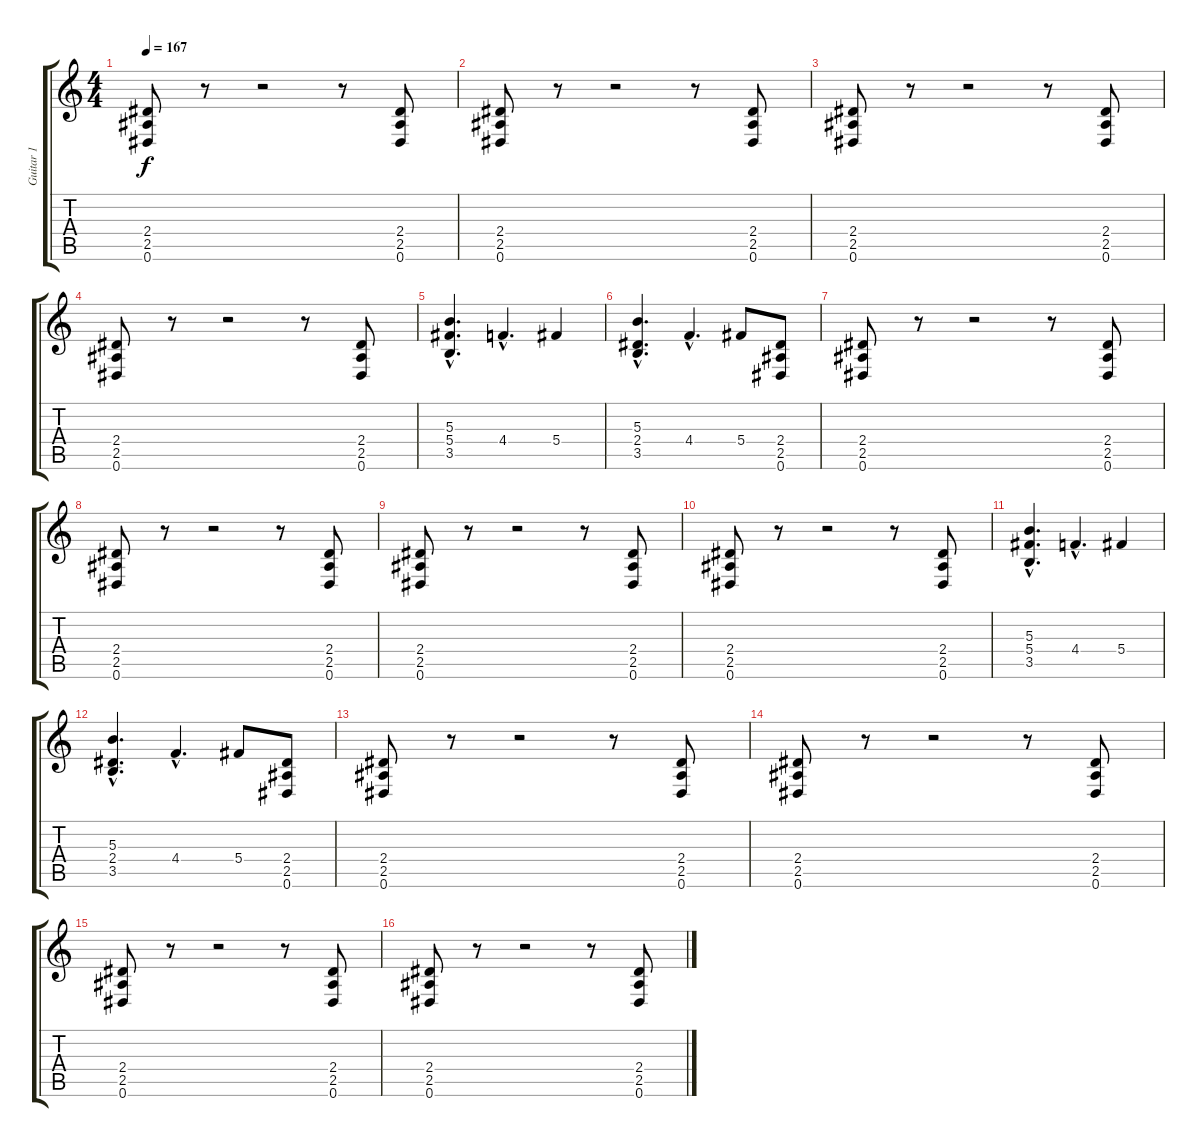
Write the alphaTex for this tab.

\track ("Guitar 1" "Guitar 1") {instrument distortionguitar}
\staff {score tabs}
\tuning (Eb4 Bb3 Gb3 Db3 Ab2 Eb2) {hide}
\ts (4 4)
\tempo 167
\clef g2
\ks c
(2.4 2.5 0.6).8{dy f} r.8 r.2 r.8 (2.4 2.5 0.6).8 |
(2.4 2.5 0.6).8 r.8 r.2 r.8 (2.4 2.5 0.6).8 |
(2.4 2.5 0.6).8 r.8 r.2 r.8 (2.4 2.5 0.6).8 |
(2.4 2.5 0.6).8 r.8 r.2 r.8 (2.4 2.5 0.6).8 |
(5.3{hac} 5.4{hac} 3.5{hac}).4{d} 4.4{hac}.4{d} 5.4.4 |
(5.3{hac} 2.4{hac} 3.5{hac}).4{d} 4.4{hac}.4{d} 5.4.8 (2.4 2.5 0.6).8 |
(2.4 2.5 0.6).8 r.8 r.2 r.8 (2.4 2.5 0.6).8 |
(2.4 2.5 0.6).8 r.8 r.2 r.8 (2.4 2.5 0.6).8 |
(2.4 2.5 0.6).8 r.8 r.2 r.8 (2.4 2.5 0.6).8 |
(2.4 2.5 0.6).8 r.8 r.2 r.8 (2.4 2.5 0.6).8 |
(5.3{hac} 5.4{hac} 3.5{hac}).4{d} 4.4{hac}.4{d} 5.4.4 |
(5.3{hac} 2.4{hac} 3.5{hac}).4{d} 4.4{hac}.4{d} 5.4.8 (2.4 2.5 0.6).8 |
(2.4 2.5 0.6).8 r.8 r.2 r.8 (2.4 2.5 0.6).8 |
(2.4 2.5 0.6).8 r.8 r.2 r.8 (2.4 2.5 0.6).8 |
(2.4 2.5 0.6).8 r.8 r.2 r.8 (2.4 2.5 0.6).8 |
(2.4 2.5 0.6).8 r.8 r.2 r.8 (2.4 2.5 0.6).8
